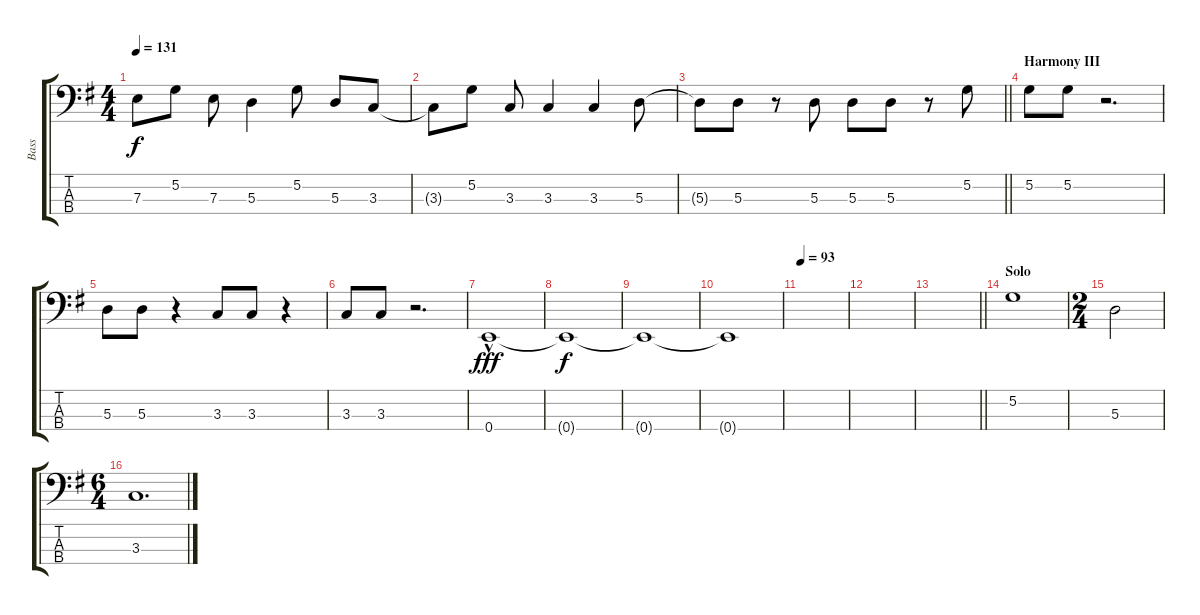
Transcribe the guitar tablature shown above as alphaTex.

\track ("Bass" "Bass") {instrument electricbasspick}
\staff {score tabs}
\tuning (G2 D2 A1 E1) {hide}
\ts (4 4)
\tempo 131
\clef f4
\ks g
7.3{t}.8{dy f} 5.2.8 7.3.8 5.3.4 5.2.8 5.3.8 3.3.8 |
3.3{t}.8 5.2.8 3.3.8 3.3.4 3.3.4 5.3.8 |
\barLineRight lightlight
5.3{t}.8 5.3.8 r.8 5.3.8 5.3.8 5.3.8 r.8 5.2.8 |
\section ("" "Harmony III")
5.2.8 5.2.8 r.2{d} |
5.3.8 5.3.8 r.4 3.3.8 3.3.8 r.4 |
3.3.8 3.3.8 r.2{d} |
0.4{hac}.1{dy fff volume 0} |
0.4{t}.1{dy f} |
0.4{t}.1 |
0.4{t}.1 |
\tempo 93
|
|
\barLineRight lightlight
|
\section ("" "Solo")
5.2.1{volume 14} |
\ts (2 4)
5.3.2 |
\ts (6 4)
3.3.1{d}
